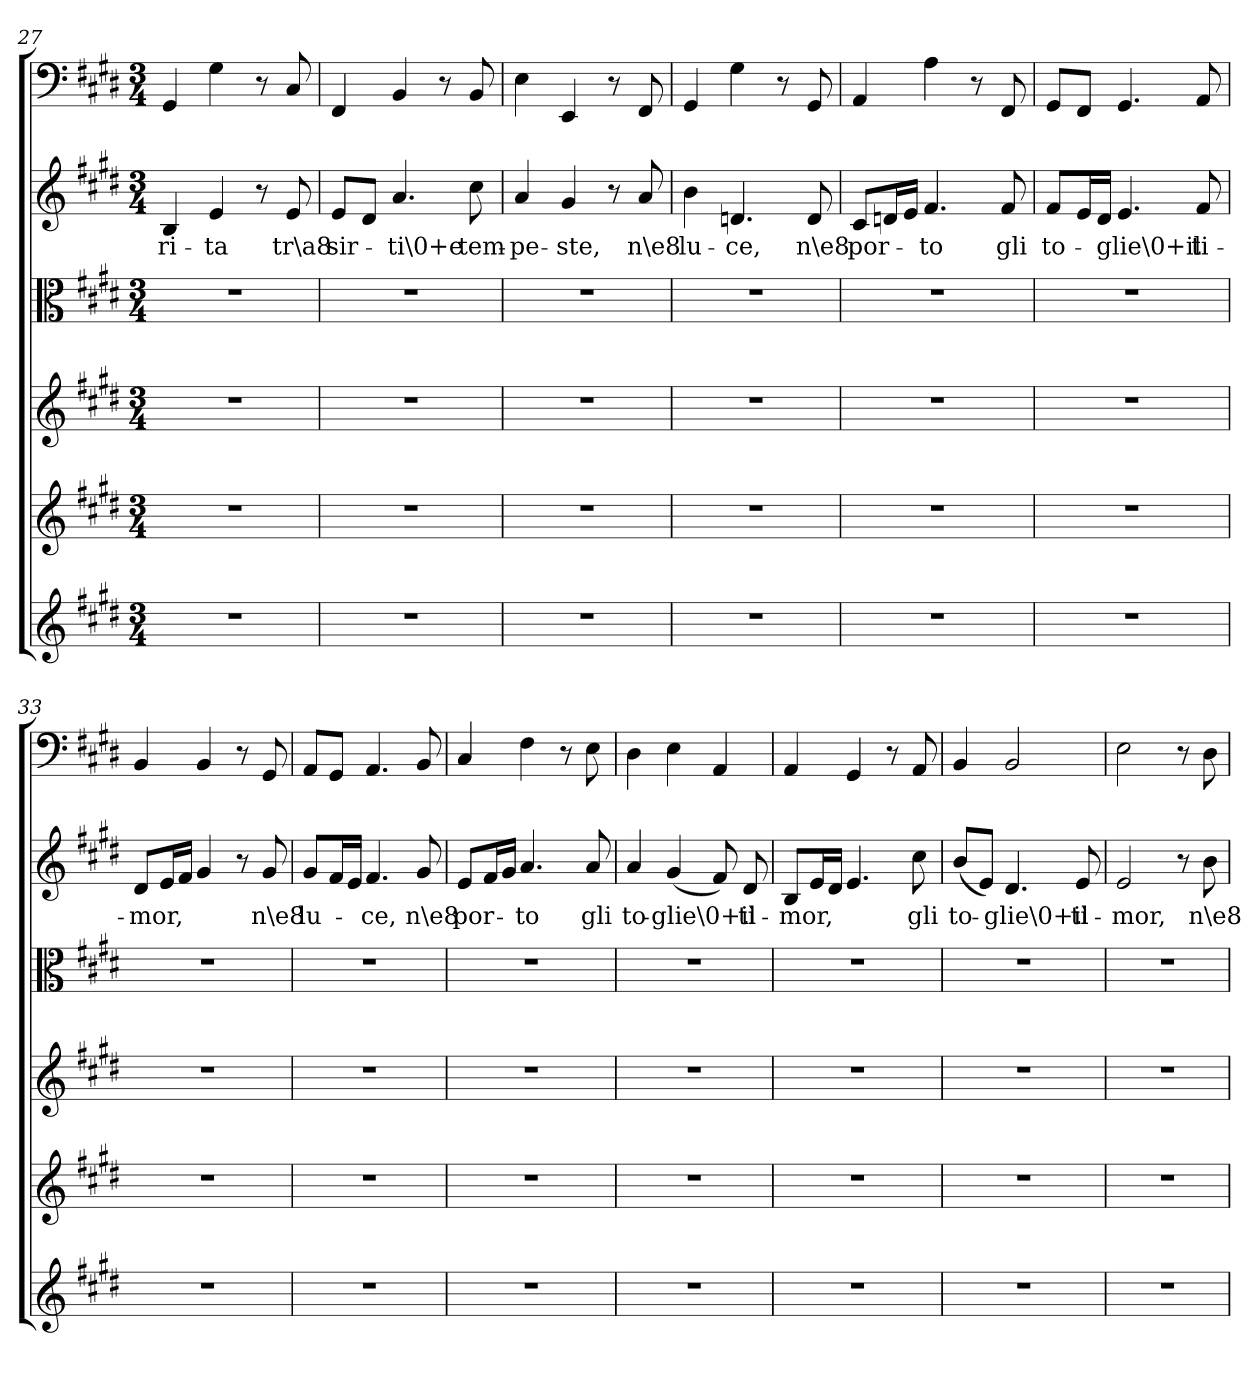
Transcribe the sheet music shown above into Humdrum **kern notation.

**kern	**kern	**kern	**kern	**kern	**text	**kern
*part6	*part5	*part4	*part3	*part2	*part2	*part1
*staff6	*staff5	*staff4	*staff3	*staff2	*staff2	*staff1
*clefG2	*clefG2	*clefG2	*clefC3	*clefG2	*	*clefF4
*k[f#c#g#d#]	*k[f#c#g#d#]	*k[f#c#g#d#]	*k[f#c#g#d#]	*k[f#c#g#d#]	*	*k[f#c#g#d#]
*E:	*E:	*E:	*E:	*E:	*	*E:
*M3/4	*M3/4	*M3/4	*M3/4	*M3/4	*	*M3/4
=27	=27	=27	=27	=27	=27	=27
2.r	2.r	2.r	2.r	4B/	-ri-	4GG#/
.	.	.	.	4e/	-ta	4G#\
.	.	.	.	8r	.	8r
.	.	.	.	8e/	tr\a8	8C#/
=28	=28	=28	=28	=28	=28	=28
2.r	2.r	2.r	2.r	8e/L	sir-	4FF#/
.	.	.	.	8d#/J	.	.
.	.	.	.	4.a/	-ti\0+e	4BB/
.	.	.	.	.	.	8r
.	.	.	.	8cc#\	tem-	8BB/
=29	=29	=29	=29	=29	=29	=29
2.r	2.r	2.r	2.r	4a/	-pe-	4E\
.	.	.	.	4g#/	-ste,	4EE/
.	.	.	.	8r	.	8r
.	.	.	.	8a/	n\e8	8FF#/
=30	=30	=30	=30	=30	=30	=30
2.r	2.r	2.r	2.r	4b\	lu-	4GG#/
.	.	.	.	4.dn/	-ce,	4G#\
.	.	.	.	.	.	8r
.	.	.	.	8d/	n\e8	8GG#/
=31	=31	=31	=31	=31	=31	=31
2.r	2.r	2.r	2.r	8c#/L	por-	4AA/
.	.	.	.	16dn/L	.	.
.	.	.	.	16e/JJ	.	.
.	.	.	.	4.f#/	-to	4A\
.	.	.	.	.	.	8r
.	.	.	.	8f#/	gli	8FF#/
=32	=32	=32	=32	=32	=32	=32
2.r	2.r	2.r	2.r	8f#/L	to-	8GG#/L
.	.	.	.	16e/L	.	8FF#/J
.	.	.	.	16d#/JJ	.	.
.	.	.	.	4.e/	-glie\0+il	4.GG#/
.	.	.	.	8f#/	ti-	8AA/
=33	=33	=33	=33	=33	=33	=33
2.r	2.r	2.r	2.r	8d#/L	-mor,	4BB/
.	.	.	.	16e/L	.	.
.	.	.	.	16f#/JJ	.	.
.	.	.	.	4g#/	.	4BB/
.	.	.	.	8r	.	8r
.	.	.	.	8g#/	n\e8	8GG#/
=34	=34	=34	=34	=34	=34	=34
2.r	2.r	2.r	2.r	8g#/L	lu-	8AA/L
.	.	.	.	16f#/L	.	8GG#/J
.	.	.	.	16e/JJ	.	.
.	.	.	.	4.f#/	-ce,	4.AA/
.	.	.	.	8g#/	n\e8	8BB/
=35	=35	=35	=35	=35	=35	=35
2.r	2.r	2.r	2.r	8e/L	por-	4C#/
.	.	.	.	16f#/L	.	.
.	.	.	.	16g#/JJ	.	.
.	.	.	.	4.a/	-to	4F#\
.	.	.	.	.	.	8r
.	.	.	.	8a/	gli	8E\
=36	=36	=36	=36	=36	=36	=36
2.r	2.r	2.r	2.r	4a/	to-	4D#\
.	.	.	.	(4g#/	-glie\0+il	4E\
.	.	.	.	8f#/)	.	4AA/
.	.	.	.	8d#/	ti-	.
=37	=37	=37	=37	=37	=37	=37
2.r	2.r	2.r	2.r	8B/L	-mor,	4AA/
.	.	.	.	16e/L	.	.
.	.	.	.	16d#/JJ	.	.
.	.	.	.	4.e/	.	4GG#/
.	.	.	.	.	.	8r
.	.	.	.	8cc#\	gli	8AA/
=38	=38	=38	=38	=38	=38	=38
2.r	2.r	2.r	2.r	(8b/L	to-	4BB/
.	.	.	.	8e/J)	.	.
.	.	.	.	4.d#/	-glie\0+il	2BB/
.	.	.	.	8e/	ti-	.
=39	=39	=39	=39	=39	=39	=39
2.r	2.r	2.r	2.r	2e/	-mor,	2E\
.	.	.	.	8r	.	8r
.	.	.	.	8b\	n\e8	8D#\
=	=	=	=	=	=	=
*-	*-	*-	*-	*-	*-	*-
